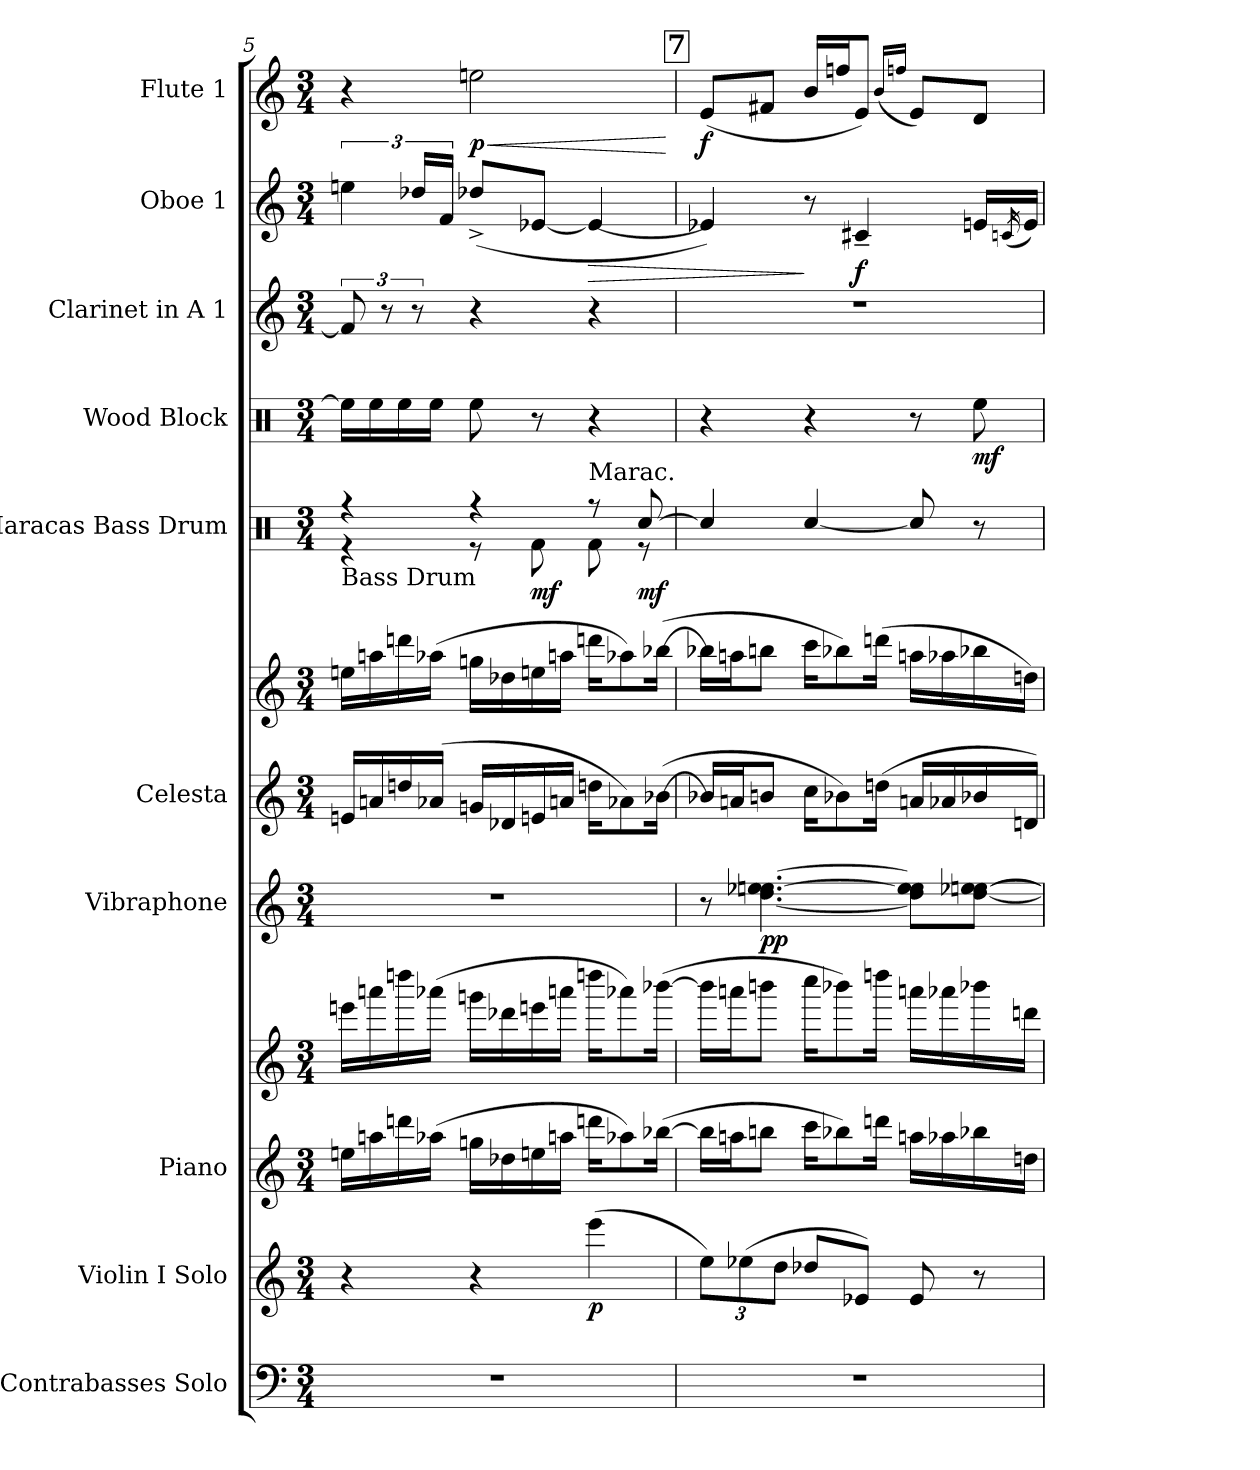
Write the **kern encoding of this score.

**kern	**kern	**dynam	**kern	**kern	**kern	**dynam	**kern	**kern	**kern	**dynam	**kern	**dynam	**kern	**kern	**dynam	**kern	**dynam
*part10	*part9	*part9	*part8	*part8	*part7	*part7	*part6	*part6	*part5	*part5	*part4	*part4	*part3	*part2	*part2	*part1	*part1
*staff12	*staff11	*staff11	*staff10	*staff9	*staff8	*staff8	*staff7	*staff6	*staff5	*staff5	*staff4	*staff4	*staff3	*staff2	*staff2	*staff1	*staff1
*I"2 Contrabasses Solo	*I"Violin I Solo	*	*I"Piano	*	*I"Vibraphone	*	*I"Celesta	*	*I"Maracas Bass Drum	*	*I"Wood Block	*	*I"Clarinet in A 1	*I"Oboe 1	*	*I"Flute 1	*
*I'2 Cb.S.	*I'1.Vln.S.	*	*I'Pno	*	*I'Vib.	*	*I'Clst	*	*I'Marac. B. Drum	*	*I'W.Bl.	*	*I'1.Cl.A.	*I'1.Ob.	*	*I'1.Fl.	*
*clefF4	*clefG2	*	*clefG2	*clefG2	*clefG2	*	*clefG2	*clefG2	*clefX	*	*clefX	*	*clefG2	*clefG2	*	*clefG2	*
*ITrd7c12	*	*	*	*	*	*	*ITrd-7c-12	*ITrd-7c-12	*	*	*	*	*ITrd2c3	*	*	*	*
*k[]	*k[]	*	*k[]	*k[]	*k[]	*	*k[]	*k[]	*k[]	*	*k[]	*	*k[f#c#g#]	*k[]	*	*k[]	*
*M3/4	*M3/4	*	*M3/4	*M3/4	*M3/4	*	*M3/4	*M3/4	*M3/4	*	*M3/4	*	*M3/4	*M3/4	*	*M3/4	*
=5	=5	=5	=5	=5	=5	=5	=5	=5	=5	=5	=5	=5	=5	=5	=5	=5	=5
*	*	*	*	*	*	*	*	*	*^	*	*	*	*	*	*	*	*
!	!	!	!	!	!	!	!	!	!LO:TX:b:t=Bass Drum	!	!	!	!	!	!	!	!	!
4%3r	4r	.	16eenLL	16eeenLL	4%3r	.	16eenLL	16eeenLL	4rff	4r	.	16Ree\LL]	.	12d#]	6een	.	4r	.
.	.	.	16aan	16aaan	.	.	16aan	16aaan	.	.	.	16Ree\	.	.	.	.	.	.
.	.	.	.	.	.	.	.	.	.	.	.	.	.	12r	.	.	.	.
.	.	.	16dddn	16ddddn	.	.	16dddn	16ddddn	.	.	.	16Ree\	.	.	.	.	.	.
.	.	.	.	.	.	.	.	.	.	.	.	.	.	12r	24dd-XLL	.	.	.
.	.	.	(16aa-XJJ	(16aaa-XJJ	.	.	(16aa-XJJ	(16aaa-XJJ	.	.	.	16Ree\JJ	.	.	.	.	.	.
.	.	.	.	.	.	.	.	.	.	.	.	.	.	.	24fJJ	.	.	.
!	!	!	!	!	!	!	!	!	!	!	!	!	!	!	!	!	!	!LO:HP:b
.	4r	.	16ggnLL	16gggnLL	.	.	16ggnLL	16gggnLL	4rff	8r	.	8Ree\	.	4r	(8dd-X^L	.	2een	< p
.	.	.	16dd-X	16ddd-X	.	.	16dd-X	16ddd-X	.	.	.	.	.	.	.	.	.	.
.	.	.	16een	16eeen	.	.	16een	16eeen	.	8Rf\	mf	8r	.	.	[8e-XJ	.	.	.
.	.	.	16aanJJ	16aaanJJ	.	.	16aanJJ	16aaanJJ	.	.	.	.	.	.	.	.	.	.
!	!	!	!	!	!	!	!	!	!LO:TX:a:t=Marac.	!	!	!	!	!	!	!	!	!
!	!	!	!	!	!	!	!	!	!	!	!	!	!	!	!	!LO:HP:b	!	!
.	(4eee	p	16dddnKL	16ddddnKL	.	.	16dddnKL	16ddddnKL	8rff	8Rf\	.	4r	.	4r	4e-_	>	.	.
.	.	.	8aa-X)	8aaa-X)	.	.	8aa-X)	8aaa-X)	.	.	.	.	.	.	.	.	.	.
.	.	.	.	.	.	.	.	.	[8Rcc/	8re	mf	.	.	.	.	.	.	.
.	.	.	([16bb-XJk	([16bbb-XJk	.	.	([16bb-XJk	([16bbb-XJk	.	.	.	.	.	.	.	.	.	.
*	*	*	*	*	*	*	*	*	*v	*v	*	*	*	*	*	*	*	*
.	.	.	.	.	.	.	.	.	.	.	.	.	.	.	.	.	[
!!LO:REH:place=s1:t=7
=6	=6	=6	=6	=6	=6	=6	=6	=6	=6	=6	=6	=6	=6	=6	=6	=6	=6
4%3r	12eeL)	.	16bb-LL]	16bbb-LL]	8r	.	16bb-XLL]	16bbb-XLL]	4Rcc/]	.	4r	.	4%3r	4e-X])	.	(8eL	f
.	.	.	16aanJ	16aaanJ	.	.	16aanJ	16aaanJ	.	.	.	.	.	.	.	.	.
.	(12ee-X	.	.	.	.	.	.	.	.	.	.	.	.	.	.	.	.
.	.	.	8bbnJ	8bbbnJ	[4.dd [4.ee-X [4.een	pp	8bbnJ	8bbbnJ	.	.	.	.	.	.	.	8f#XJ	.
.	12ddJ	.	.	.	.	.	.	.	.	.	.	.	.	.	.	.	.
.	8dd-XL	.	16cccKL	16ccccKL	.	.	16cccKL	16ccccKL	[4Rcc/	.	4r	.	.	8r	]	16b/LL	.
.	.	.	8bb-X)	8bbb-X)	.	.	8bb-X)	8bbb-X)	.	.	.	.	.	.	.	16ffnJ	.
.	8e-XJ)	.	.	.	.	.	.	.	.	.	.	.	.	4c#X~	f	8eJ)	.
.	.	.	16dddniJk	16ddddniJk	.	.	(16dddnJk	(16ddddnJk	.	.	.	.	.	.	.	.	.
.	.	.	.	.	.	.	.	.	.	.	.	.	.	.	.	(16qqbi/LL	.
.	.	.	.	.	.	.	.	.	.	.	.	.	.	.	.	16qqffn/JJ	.
.	8e-	.	16aanLL	16aaanLL	8dd] 8ee-] 8ee]L	.	16aanLL	16aaanLL	8Rcc/]	.	8r	.	.	.	.	8eL)	.
.	.	.	16aa-X	16aaa-X	.	.	16aa-X	16aaa-X	.	.	.	.	.	.	.	.	.
.	8r	.	16bb-X	16bbb-X	[8dd [8ee-X [8eenJ	.	16bb-X	16bbb-X	8r	.	8Ree\	mf	.	16eniLL	.	8dJ	.
.	.	.	.	.	.	.	.	.	.	.	.	.	.	(16qcn/	.	.	.
.	.	.	16ddnJJ	16dddnJJ	.	.	16ddnJJ)	16dddnJJ)	.	.	.	.	.	16eJJ)	.	.	.
=	=	=	=	=	=	=	=	=	=	=	=	=	=	=	=	=	=
*-	*-	*-	*-	*-	*-	*-	*-	*-	*-	*-	*-	*-	*-	*-	*-	*-	*-
